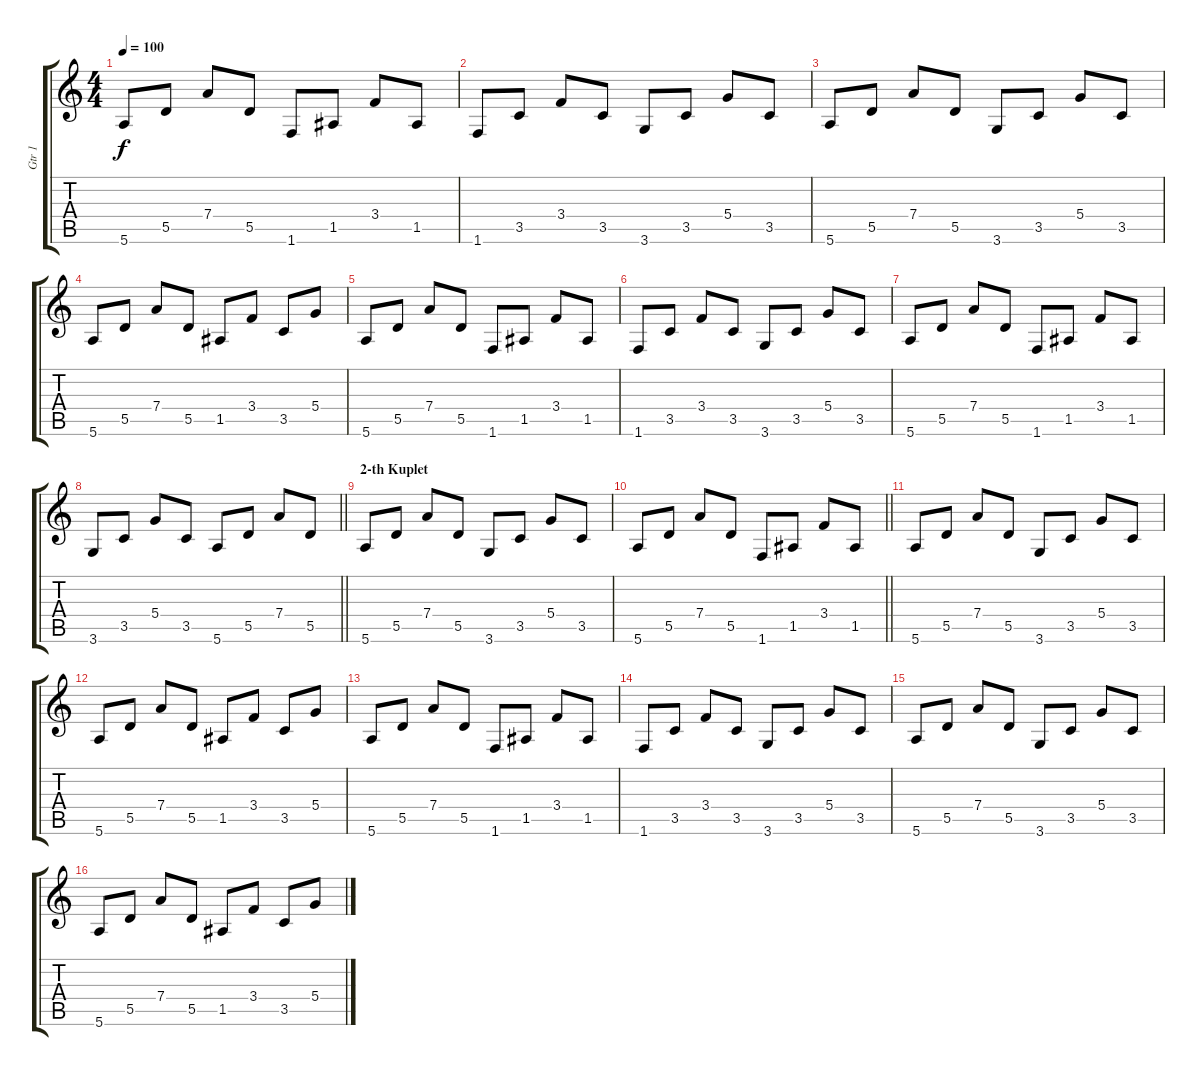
\track ("Gtr 1" "Gtr 1") {instrument distortionguitar}
\staff {score tabs}
\tuning (E4 B3 G3 D3 A2 E2) {hide}
\ts (4 4)
\tempo 100
\clef g2
\ks c
5.6.8{dy f} 5.5.8 7.4.8 5.5.8 1.6.8 1.5.8 3.4.8 1.5.8 |
1.6.8 3.5.8 3.4.8 3.5.8 3.6.8 3.5.8 5.4.8 3.5.8 |
5.6.8 5.5.8 7.4.8 5.5.8 3.6.8 3.5.8 5.4.8 3.5.8 |
5.6.8 5.5.8 7.4.8 5.5.8 1.5.8 3.4.8 3.5.8 5.4.8 |
5.6.8 5.5.8 7.4.8 5.5.8 1.6.8 1.5.8 3.4.8 1.5.8 |
1.6.8 3.5.8 3.4.8 3.5.8 3.6.8 3.5.8 5.4.8 3.5.8 |
5.6.8 5.5.8 7.4.8 5.5.8 1.6.8 1.5.8 3.4.8 1.5.8 |
\barLineRight lightlight
3.6.8 3.5.8 5.4.8 3.5.8 5.6.8 5.5.8 7.4.8 5.5.8 |
\section ("" "2-th Kuplet")
5.6.8 5.5.8 7.4.8 5.5.8 3.6.8 3.5.8 5.4.8 3.5.8 |
\barLineRight lightlight
5.6.8 5.5.8 7.4.8 5.5.8 1.6.8 1.5.8 3.4.8 1.5.8 |
5.6.8 5.5.8 7.4.8 5.5.8 3.6.8 3.5.8 5.4.8 3.5.8 |
5.6.8 5.5.8 7.4.8 5.5.8 1.5.8 3.4.8 3.5.8 5.4.8 |
5.6.8 5.5.8 7.4.8 5.5.8 1.6.8 1.5.8 3.4.8 1.5.8 |
1.6.8 3.5.8 3.4.8 3.5.8 3.6.8 3.5.8 5.4.8 3.5.8 |
5.6.8 5.5.8 7.4.8 5.5.8 3.6.8 3.5.8 5.4.8 3.5.8 |
5.6.8 5.5.8 7.4.8 5.5.8 1.5.8 3.4.8 3.5.8 5.4.8
